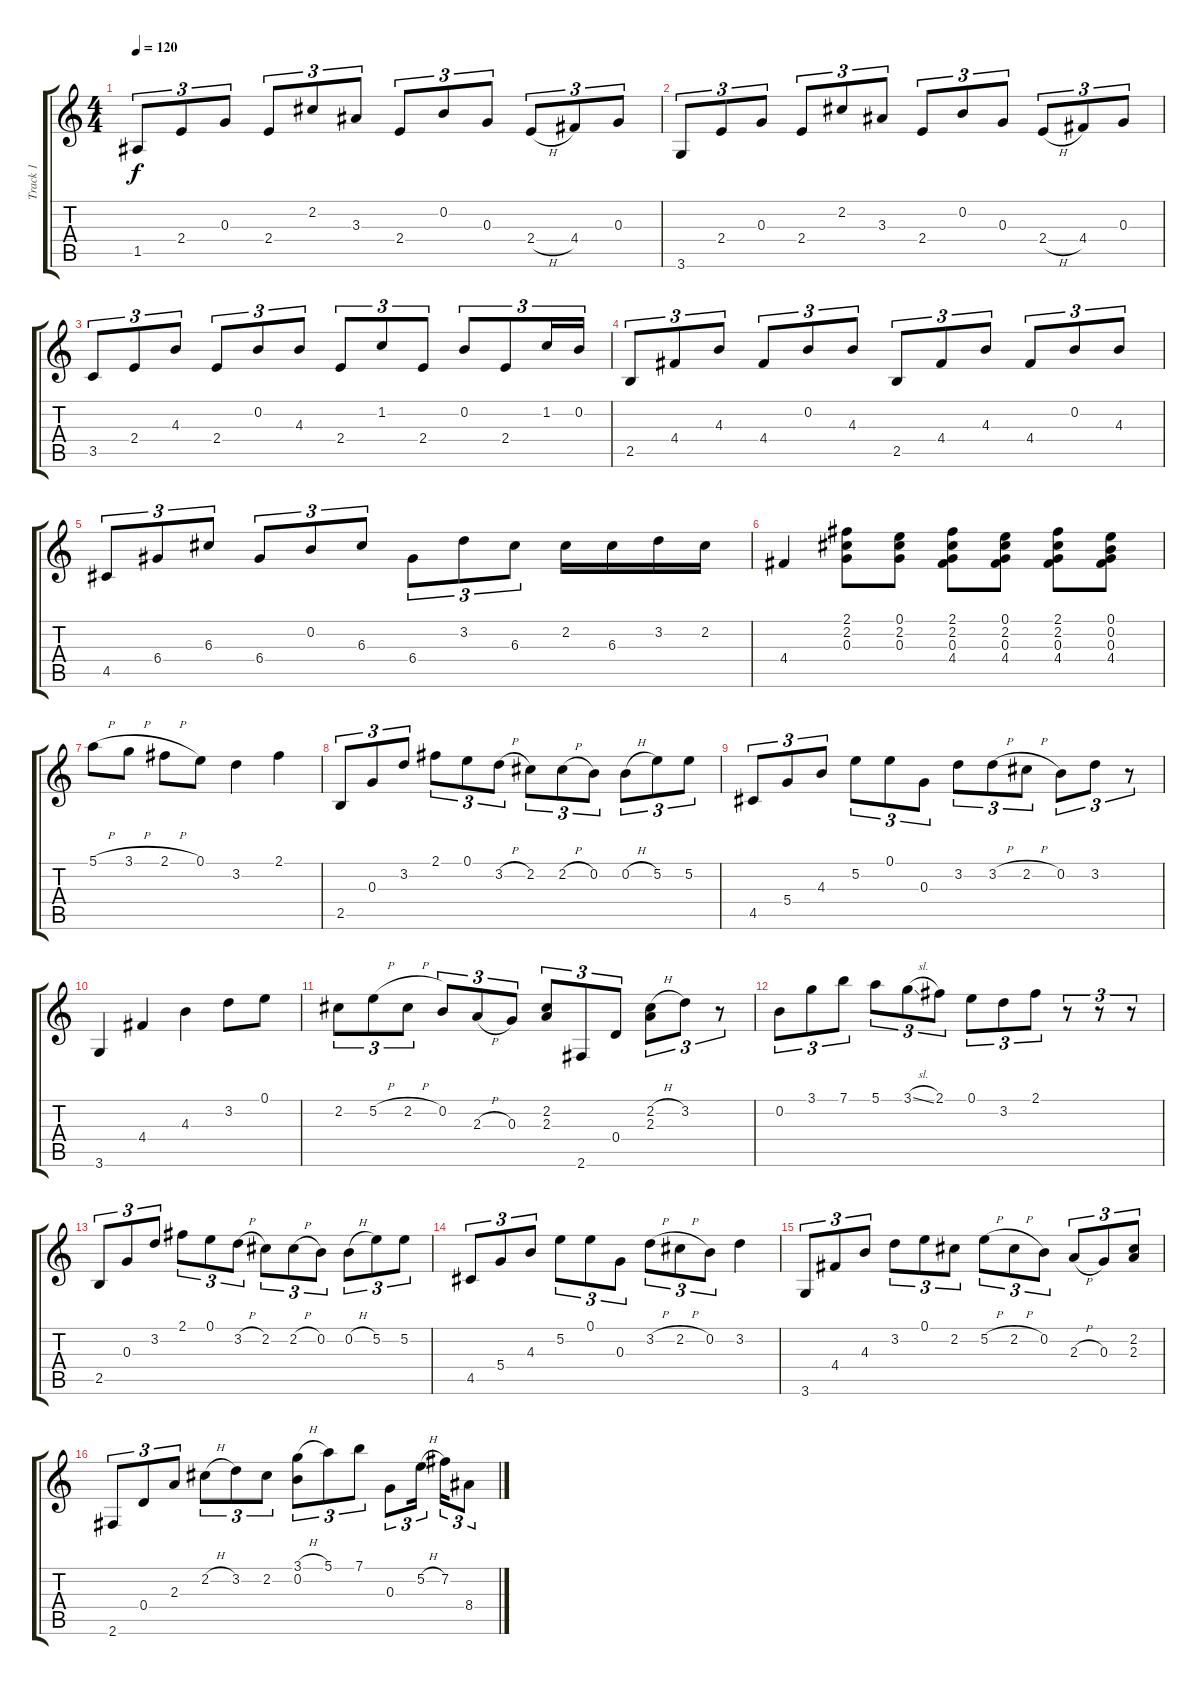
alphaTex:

\track ("Track 1" "Track 1") {instrument acousticguitarnylon}
\staff {score tabs}
\tuning (E4 B3 G3 D3 A2 E2) {hide}
\ts (4 4)
\tempo 120
\clef g2
\ks c
1.5.8{tu (3 2) dy f} 2.4.8{tu (3 2)} 0.3.8{tu (3 2)} 2.4.8{tu (3 2)} 2.2.8{tu (3 2)} 3.3.8{tu (3 2)} 2.4.8{tu (3 2)} 0.2.8{tu (3 2)} 0.3.8{tu (3 2)} 2.4{h}.8{tu (3 2)} 4.4.8{tu (3 2)} 0.3.8{tu (3 2)} |
3.6.8{tu (3 2)} 2.4.8{tu (3 2)} 0.3.8{tu (3 2)} 2.4.8{tu (3 2)} 2.2.8{tu (3 2)} 3.3.8{tu (3 2)} 2.4.8{tu (3 2)} 0.2.8{tu (3 2)} 0.3.8{tu (3 2)} 2.4{h}.8{tu (3 2)} 4.4.8{tu (3 2)} 0.3.8{tu (3 2)} |
3.5.8{tu (3 2)} 2.4.8{tu (3 2)} 4.3.8{tu (3 2)} 2.4.8{tu (3 2)} 0.2.8{tu (3 2)} 4.3.8{tu (3 2)} 2.4.8{tu (3 2)} 1.2.8{tu (3 2)} 2.4.8{tu (3 2)} 0.2.8{tu (3 2)} 2.4.8{tu (3 2)} 1.2.16{tu (3 2)} 0.2.16{tu (3 2)} |
2.5.8{tu (3 2)} 4.4.8{tu (3 2)} 4.3.8{tu (3 2)} 4.4.8{tu (3 2)} 0.2.8{tu (3 2)} 4.3.8{tu (3 2)} 2.5.8{tu (3 2)} 4.4.8{tu (3 2)} 4.3.8{tu (3 2)} 4.4.8{tu (3 2)} 0.2.8{tu (3 2)} 4.3.8{tu (3 2)} |
4.5.8{tu (3 2)} 6.4.8{tu (3 2)} 6.3.8{tu (3 2)} 6.4.8{tu (3 2)} 0.2.8{tu (3 2)} 6.3.8{tu (3 2)} 6.4.8{tu (3 2)} 3.2.8{tu (3 2)} 6.3.8{tu (3 2)} 2.2.16 6.3.16 3.2.16 2.2.16 |
4.4.4 (2.1 2.2 0.3).8 (0.1 2.2 0.3).8 (2.1 2.2 0.3 4.4).8 (0.1 2.2 0.3 4.4).8 (2.1 2.2 0.3 4.4).8 (0.1 0.2 0.3 4.4).8 |
5.1{h}.8 3.1{h}.8 2.1{h}.8 0.1.8 3.2.4 2.1.4 |
2.5.8{tu (3 2)} 0.3.8{tu (3 2)} 3.2.8{tu (3 2)} 2.1.8{tu (3 2)} 0.1.8{tu (3 2)} 3.2{h}.8{tu (3 2)} 2.2.8{tu (3 2)} 2.2{h}.8{tu (3 2)} 0.2.8{tu (3 2)} 0.2{h}.8{tu (3 2)} 5.2.8{tu (3 2)} 5.2.8{tu (3 2)} |
4.5.8{tu (3 2)} 5.4.8{tu (3 2)} 4.3.8{tu (3 2)} 5.2.8{tu (3 2)} 0.1.8{tu (3 2)} 0.3.8{tu (3 2)} 3.2.8{tu (3 2)} 3.2{h}.8{tu (3 2)} 2.2{h}.8{tu (3 2)} 0.2.8{tu (3 2)} 3.2.8{tu (3 2)} r.8{tu (3 2)} |
3.6.4 4.4.4 4.3.4 3.2.8 0.1.8 |
2.2.8{tu (3 2)} 5.2{h}.8{tu (3 2)} 2.2{h}.8{tu (3 2)} 0.2.8{tu (3 2)} 2.3{h}.8{tu (3 2)} 0.3.8{tu (3 2)} (2.2 2.3).8{tu (3 2)} 2.6.8{tu (3 2)} 0.4.8{tu (3 2)} (2.2{h} 2.3).8{tu (3 2)} 3.2.8{tu (3 2)} r.8{tu (3 2)} |
0.2.8{tu (3 2)} 3.1.8{tu (3 2)} 7.1.8{tu (3 2)} 5.1.8{tu (3 2)} 3.1{sl}.8{tu (3 2)} 2.1.8{tu (3 2)} 0.1.8{tu (3 2)} 3.2.8{tu (3 2)} 2.1.8{tu (3 2)} r.8{tu (3 2)} r.8{tu (3 2)} r.8{tu (3 2)} |
2.5.8{tu (3 2)} 0.3.8{tu (3 2)} 3.2.8{tu (3 2)} 2.1.8{tu (3 2)} 0.1.8{tu (3 2)} 3.2{h}.8{tu (3 2)} 2.2.8{tu (3 2)} 2.2{h}.8{tu (3 2)} 0.2.8{tu (3 2)} 0.2{h}.8{tu (3 2)} 5.2.8{tu (3 2)} 5.2.8{tu (3 2)} |
4.5.8{tu (3 2)} 5.4.8{tu (3 2)} 4.3.8{tu (3 2)} 5.2.8{tu (3 2)} 0.1.8{tu (3 2)} 0.3.8{tu (3 2)} 3.2{h}.8{tu (3 2)} 2.2{h}.8{tu (3 2)} 0.2.8{tu (3 2)} 3.2.4 |
3.6.8{tu (3 2)} 4.4.8{tu (3 2)} 4.3.8{tu (3 2)} 3.2.8{tu (3 2)} 0.1.8{tu (3 2)} 2.2.8{tu (3 2)} 5.2{h}.8{tu (3 2)} 2.2{h}.8{tu (3 2)} 0.2.8{tu (3 2)} 2.3{h}.8{tu (3 2)} 0.3.8{tu (3 2)} (2.2 2.3).8{tu (3 2)} |
2.6.8{tu (3 2)} 0.4.8{tu (3 2)} 2.3.8{tu (3 2)} 2.2{h}.8{tu (3 2)} 3.2.8{tu (3 2)} 2.2.8{tu (3 2)} (3.1{h} 0.2).8{tu (3 2)} 5.1.8{tu (3 2)} 7.1.8{tu (3 2)} 0.3.8{tu (3 2)} 5.2{h}.16{tu (3 2) beam splitsecondary} 7.2.16{tu (3 2)} 8.4.8{tu (3 2)}
